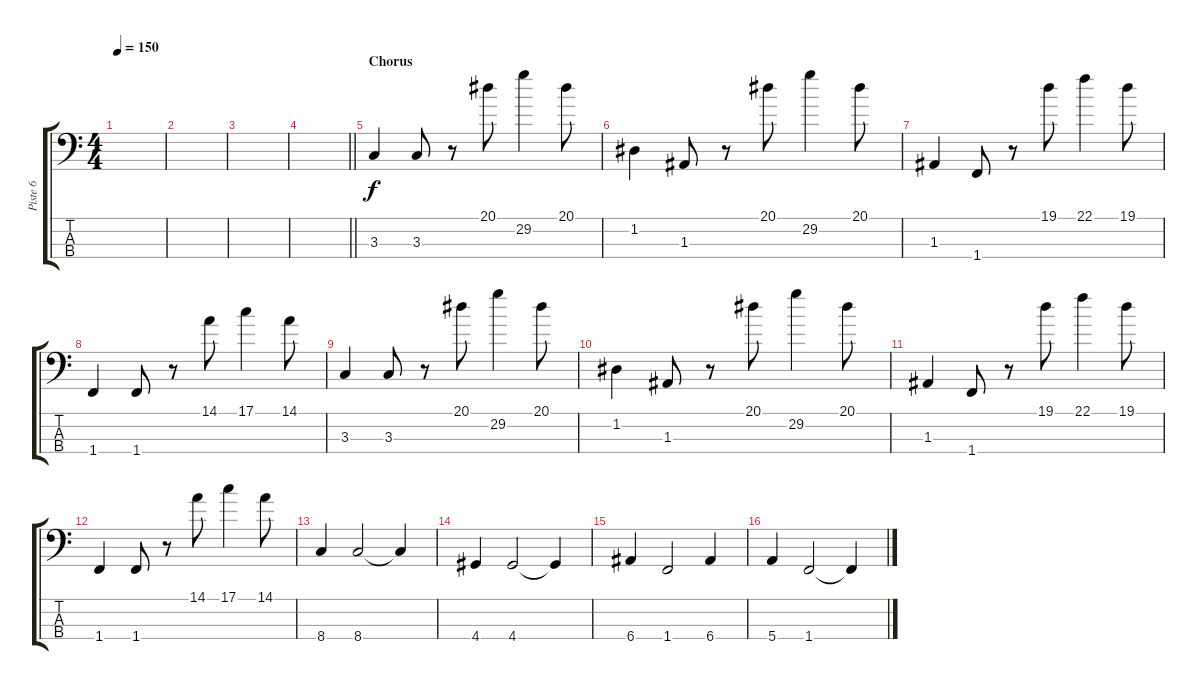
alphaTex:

\track ("Piste 6" "Piste 6") {instrument electricbassfinger}
\staff {score tabs}
\tuning (G2 D2 A1 E1) {hide}
\ts (4 4)
\tempo 150
\clef f4
\ks c
|
|
|
\barLineRight lightlight
|
\section ("" "Chorus")
3.3.4 3.3.8 r.8 20.1.8 29.2.4 20.1.8 |
1.2.4 1.3.8 r.8 20.1.8 29.2.4 20.1.8 |
1.3.4 1.4.8 r.8 19.1.8 22.1.4 19.1.8 |
1.4.4 1.4.8 r.8 14.1.8 17.1.4 14.1.8 |
3.3.4 3.3.8 r.8 20.1.8 29.2.4 20.1.8 |
1.2.4 1.3.8 r.8 20.1.8 29.2.4 20.1.8 |
1.3.4 1.4.8 r.8 19.1.8 22.1.4 19.1.8 |
1.4.4 1.4.8 r.8 14.1.8 17.1.4 14.1.8 |
8.4.4 8.4.2 8.4{t}.4 |
4.4.4 4.4.2 4.4{t}.4 |
6.4.4 1.4.2 6.4.4 |
5.4.4 1.4.2 1.4{t}.4
